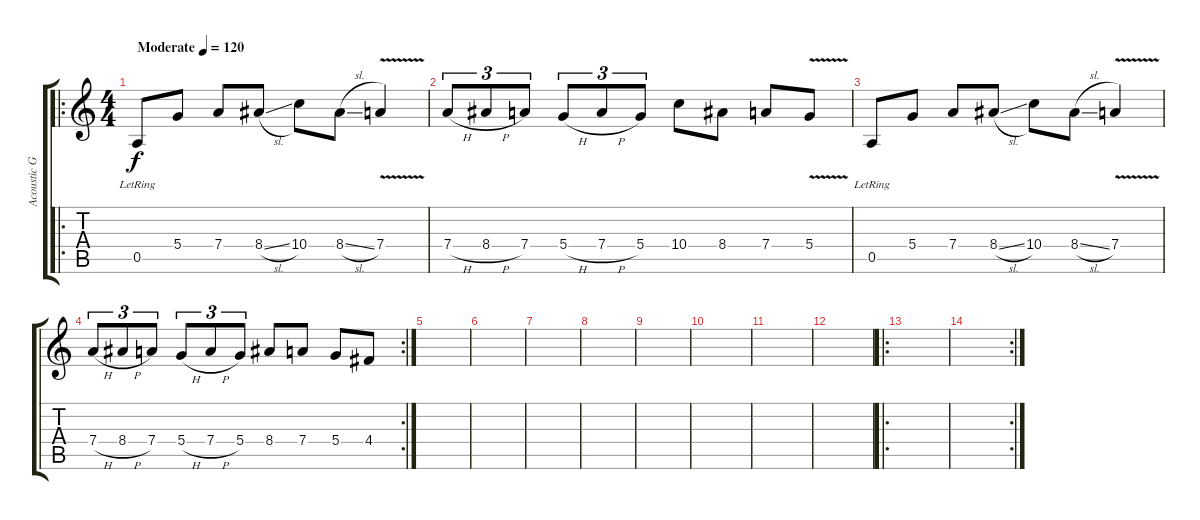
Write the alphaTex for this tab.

\track ("Acoustic Guitar" "Acoustic G") {instrument acousticguitarsteel}
\staff {score tabs}
\tuning (E4 B3 G3 D3 A2 E2) {hide}
\ro
\ts (4 4)
\tempo (120 "Moderate")
\clef g2
\ks c
0.5{lr}.8{dy f instrument acousticguitarsteel beam Up} 5.4.8{beam Up} 7.4.8 8.4{sl}.8 10.4.8 8.4{sl}.8 7.4{v}.4 |
7.4{h}.8{tu (3 2)} 8.4{h}.8{tu (3 2)} 7.4.8{tu (3 2)} 5.4{h}.8{tu (3 2)} 7.4{h}.8{tu (3 2)} 5.4.8{tu (3 2)} 10.4.8 8.4.8 7.4.8 5.4{v}.8 |
0.5{lr}.8 5.4.8 7.4.8 8.4{sl}.8 10.4.8 8.4{sl}.8 7.4{v}.4 |
\rc 2
7.4{h}.8{tu (3 2)} 8.4{h}.8{tu (3 2)} 7.4.8{tu (3 2)} 5.4{h}.8{tu (3 2)} 7.4{h}.8{tu (3 2)} 5.4.8{tu (3 2)} 8.4.8 7.4.8 5.4.8 4.4.8 |
|
|
|
|
|
|
|
|
\ro
|
\rc 2
